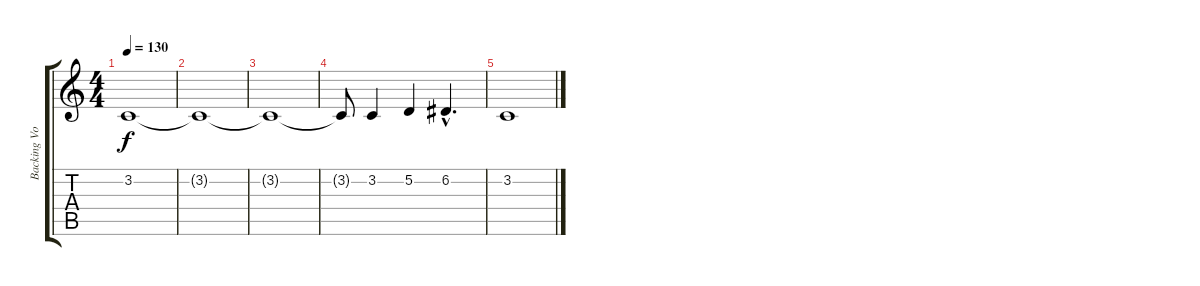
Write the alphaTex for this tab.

\track ("Backing Vocals" "Backing Vo") {instrument sitar}
\staff {score tabs}
\tuning (D4 A3 F3 C3 G2 C2) {hide}
\ts (4 4)
\tempo 130
\clef g2
\ks c
3.2.1{dy f} |
3.2{t}.1 |
3.2{t}.1 |
3.2{t}.8 3.2.4 5.2.4 6.2{hac}.4{d} |
3.2.1
